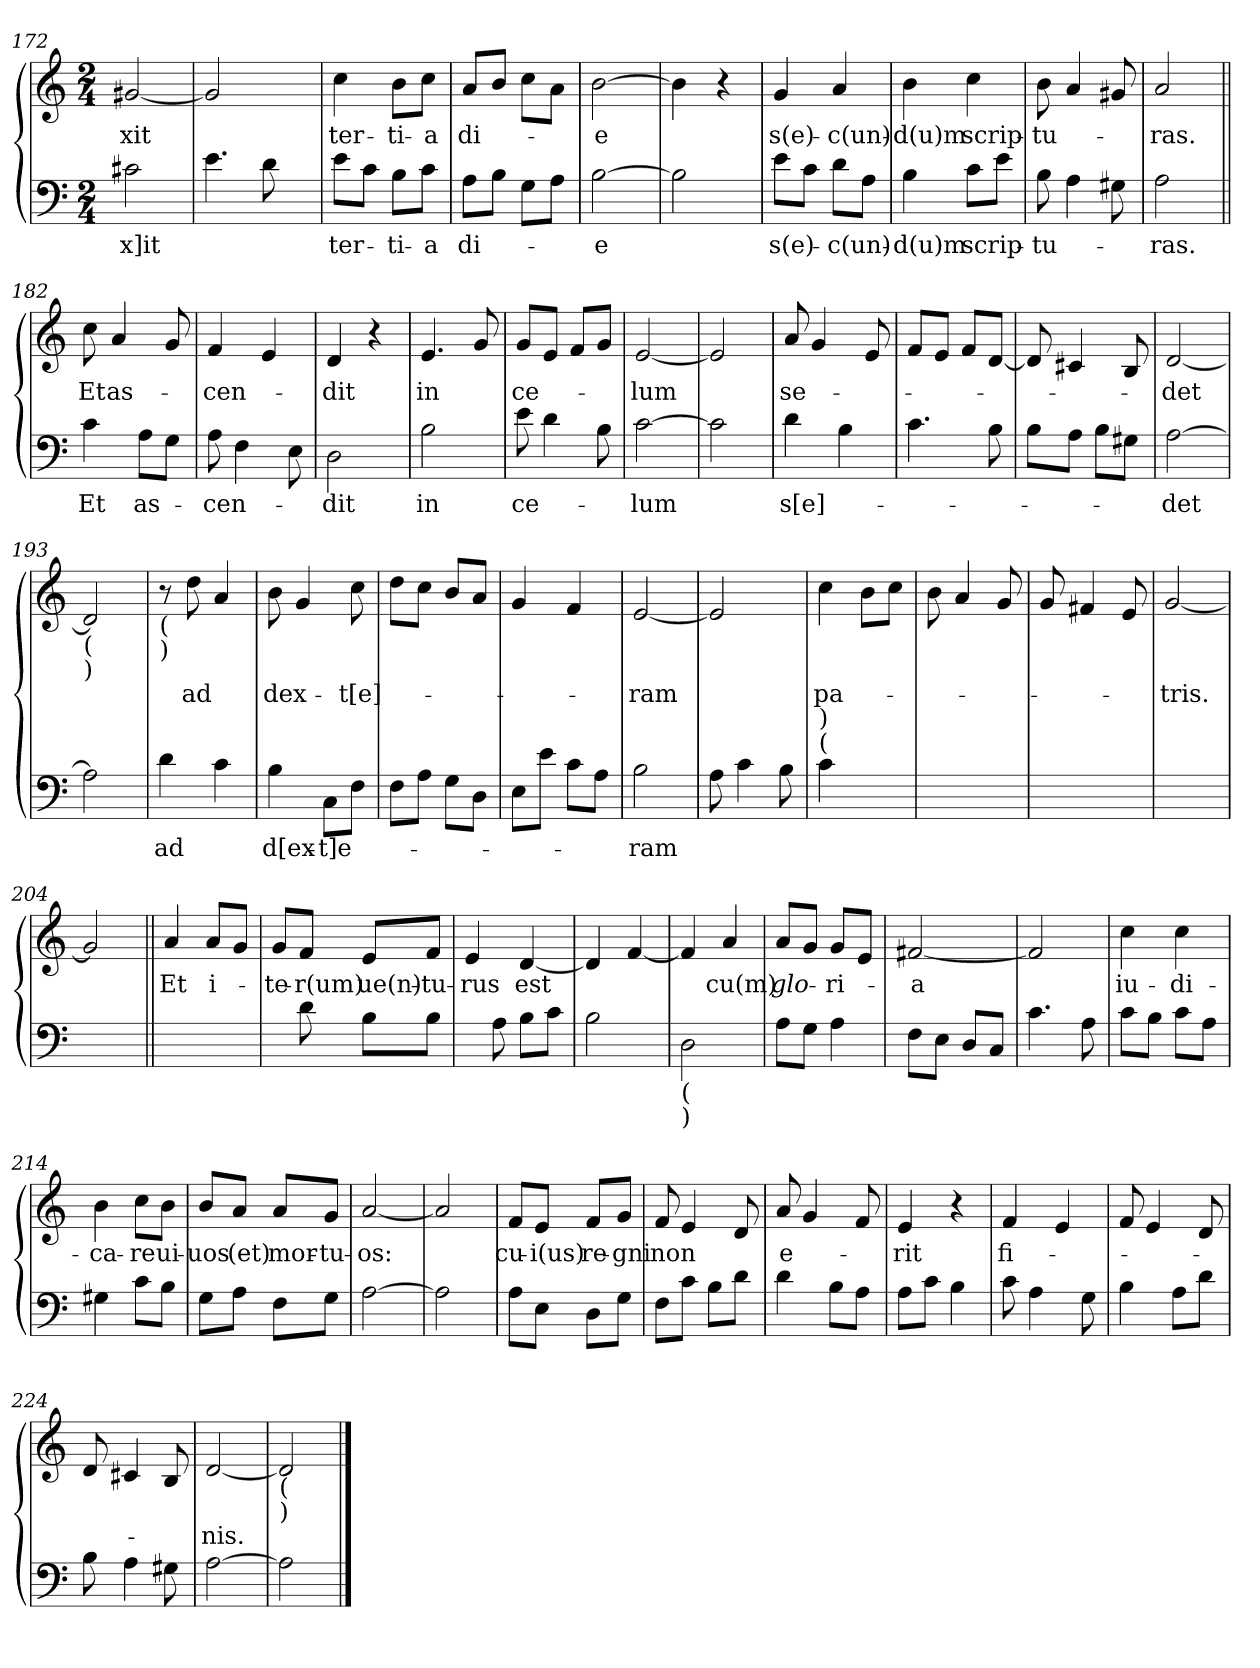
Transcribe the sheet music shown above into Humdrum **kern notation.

**kern	**text	**kern	**text
*part2	*part2	*part1	*part1
*staff2	*staff2	*staff1	*staff1
*clefF4	*	*clefG2	*
*k[]	*	*k[]	*
*C:	*	*C:	*
*M2/4	*	*M2/4	*
=172	=172	=172	=172
!	!LO:LY:b	!	!LO:LY:b
2c#X\	-x]it	[2g#X/	-xit
=173	=173	=173	=173
4.e\	.	2g#/]	.
8d\	.	.	.
=174	=174	=174	=174
!	!LO:LY:b	!	!LO:LY:b
8e\L	ter-	4cc\	ter-
8c\J	.	.	.
!	!LO:LY:b	!	!LO:LY:b
8B\L	-ti-	8b\L	-ti-
!	!LO:LY:b	!	!LO:LY:b
8c\J	-a	8cc\J	-a
=175	=175	=175	=175
!	!LO:LY:b	!	!LO:LY:b
8A\L	di-	8a/L	di-
8B\J	.	8b/J	.
8G\L	.	8cc\L	.
8A\J	.	8a\J	.
=176	=176	=176	=176
!	!LO:LY:b	!	!LO:LY:b
[2B\	-e	[2b\	-e
=177	=177	=177	=177
2B\]	.	4b\]	.
.	.	4r	.
!!LO:LB:g=z
=178	=178	=178	=178
!	!LO:LY:b	!	!LO:LY:b
8e\L	s(e)-	4g/	s(e)-
8c\J	.	.	.
!	!LO:LY:b	!	!LO:LY:b
8d\L	-c(un)-	4a/	-c(un)-
8A\J	.	.	.
=179	=179	=179	=179
!	!LO:LY:b	!	!LO:LY:b
4B\	-d(u)m	4b\	-d(u)m
!	!LO:LY:b	!	!LO:LY:b
8c\L	scrip-	4cc\	scrip-
8e\J	.	.	.
=180	=180	=180	=180
!	!LO:LY:b	!	!LO:LY:b
8B\	-tu-	8b\	-tu-
4A\	.	4a/	.
8G#X\	.	8g#X/	.
=181	=181	=181	=181
!	!LO:LY:b	!	!LO:LY:b
2A\	-ras.	2a/	-ras.
=182||	=182||	=182||	=182||
!	!LO:LY:b	!	!LO:LY:b
4c\	Et	8cc\	Et
!	!	!	!LO:LY:b
.	.	4a/	as-
!	!LO:LY:b	!	!
8A\L	as-	.	.
8G\J	.	8g/	.
=183	=183	=183	=183
!	!LO:LY:b	!	!LO:LY:b
8A\	-cen-	4f/	-cen-
4F\	.	.	.
.	.	4e/	.
8E\	.	.	.
=184	=184	=184	=184
!	!LO:LY:b	!	!LO:LY:b
2D\	-dit	4d/	-dit
.	.	4r	.
!!LO:LB:g=z
=185	=185	=185	=185
!	!LO:LY:b	!	!LO:LY:b
2B\	in	4.e/	in
.	.	8g/	.
=186	=186	=186	=186
!	!LO:LY:b	!	!LO:LY:b
8e\	ce-	8g/L	ce-
4d\	.	8e/J	.
.	.	8f/L	.
8B\	.	8g/J	.
=187	=187	=187	=187
!	!LO:LY:b	!	!LO:LY:b
[2c\	-lum	[2e/	-lum
=188	=188	=188	=188
2c\]	.	2e/]	.
=189	=189	=189	=189
!	!LO:LY:b	!	!LO:LY:b
4d\	s[e]-	8a/	se-
.	.	4g/	.
4B\	.	.	.
.	.	8e/	.
=190	=190	=190	=190
4.c\	.	8f/L	.
.	.	8e/J	.
.	.	8f/L	.
8B\	.	[8d/J	.
=191	=191	=191	=191
8B\L	.	8d/]	.
8A\J	.	4c#X/	.
8B\L	.	.	.
8G#X\J	.	8B/	.
=192	=192	=192	=192
!	!LO:LY:b	!	!LO:LY:b
[2A\	-det	[2d/	-det
=193	=193	=193	=193
!	!	!LO:TX:b:t=(	!
!	!	!LO:TX:b:t=)	!
2A\]	.	2d/]	.
!!LO:PB:g=z
=194	=194	=194	=194
!	!	!LO:TX:b:t=(	!
!	!	!LO:TX:b:t=)	!
!	!LO:LY:b	!	!
4d\	ad	8r	.
!	!	!	!LO:LY:b
.	.	8dd\	ad
4c\	.	4a/	.
=195	=195	=195	=195
!	!LO:LY:b	!	!LO:LY:b
4B\	d[ex-	8b\	dex-
.	.	4g/	.
!	!LO:LY:b	!	!
8C\L	-t]e-	.	.
!	!	!	!LO:LY:b
8F\J	.	8cc\	-t[e]-
=196	=196	=196	=196
8F\L	.	8dd\L	.
8A\J	.	8cc\J	.
8G\L	.	8b/L	.
8D\J	.	8a/J	.
=197	=197	=197	=197
8E\L	.	4g/	.
8e\J	.	.	.
8c\L	.	4f/	.
8A\J	.	.	.
=198	=198	=198	=198
!	!LO:LY:b	!	!LO:LY:b
2B\	-ram	[2e/	-ram
=199	=199	=199	=199
8A\	.	2e/]	.
4c\	.	.	.
8B\	.	.	.
=200	=200	=200	=200
!LO:TX:a:t=(	!	!	!
!LO:TX:a:t=)	!	!	!
!	!	!	!LO:LY:b
4c	.	4cc\	pa-
4ryy	.	8b\L	.
.	.	8cc\J	.
!!LO:LB:g=z
=201	=201	=201	=201
2ryy	.	8b\	.
.	.	4a/	.
.	.	8g/	.
=202	=202	=202	=202
2ryy	.	8g/	.
.	.	4f#X/	.
.	.	8e/	.
=203	=203	=203	=203
!	!	!	!LO:LY:b
2ryy	.	[2g/	-tris.
=204	=204	=204	=204
2ryy	.	2g/]	.
=205||	=205||	=205||	=205||
!	!	!	!LO:LY:b
2ryy	.	4a/	Et
!	!	!	!LO:LY:b
.	.	8a/L	i-
.	.	8g/J	.
=206	=206	=206	=206
!	!	!	!LO:LY:b
8ryy	.	8g/L	-te-
!	!	!	!LO:LY:b
8d\	.	8f/J	-r(um)
!	!	!	!LO:LY:b
8B\L	.	8e/L	ue(n)-
!	!	!	!LO:LY:b
8B\J	.	8f/J	-tu-
=207	=207	=207	=207
!	!	!	!LO:LY:b
8ryy	.	4e/	-rus
8A\	.	.	.
!	!	!	!LO:LY:b
8B\L	.	[4d/	est
8c\J	.	.	.
=208	=208	=208	=208
2B\	.	4d/]	.
.	.	[4f/	.
!!LO:LB:g=z
=209	=209	=209	=209
!LO:TX:b:t=(	!	!	!
!LO:TX:b:t=)	!	!	!
2D\	.	4f/]	.
!	!	!	!LO:LY:b
.	.	4a/	cu(m)
=210	=210	=210	=210
!	!	!	!LO:LY:b
8A\L	.	8a/L	glo<i>-
8G\J	.	8g/J	.
!	!	!	!LO:LY:b
4A\	.	8g/L	-ri-
.	.	8e/J	.
=211	=211	=211	=211
!	!	!	!LO:LY:b
8F\L	.	[2f#X>/	-a
8E\J	.	.	.
8D/L	.	.	.
8C/J	.	.	.
=212	=212	=212	=212
4.c\	.	2f#/]	.
8A\	.	.	.
=213	=213	=213	=213
!	!	!	!LO:LY:b
8c\L	.	4cc\	iu-
8B\J	.	.	.
!	!	!	!LO:LY:b
8c\L	.	4cc\	-di-
8A\J	.	.	.
=214	=214	=214	=214
!	!	!	!LO:LY:b
4G#X\	.	4b\	-ca-
!	!	!	!LO:LY:b
8c\L	.	8cc\L	-re
!	!	!	!LO:LY:b
8B\J	.	8b\J	ui-
=215	=215	=215	=215
!	!	!	!LO:LY:b
8G\L	.	8b/L	-uos
!	!	!	!LO:LY:b
8A\J	.	8a/J	(et)
!	!	!	!LO:LY:b
8F\L	.	8a/L	mor-
!	!	!	!LO:LY:b
8G\J	.	8g/J	-tu-
=216	=216	=216	=216
!	!	!	!LO:LY:b
[2A\	.	[2a/	-os:
=217	=217	=217	=217
2A\]	.	2a/]	.
!!LO:LB:g=z
=218	=218	=218	=218
!	!	!	!LO:LY:b
8A\L	.	8f/L	cu-
!	!	!	!LO:LY:b
8E\J	.	8e/J	-i(us)
!	!	!	!LO:LY:b
8D\L	.	8f/L	re-
!	!	!	!LO:LY:b
8G\J	.	8g/J	-gni
=219	=219	=219	=219
!	!	!	!LO:LY:b
8F\L	.	8f/	non
8c\J	.	4e/	.
8B\L	.	.	.
8d\J	.	8d/	.
=220	=220	=220	=220
!	!	!	!LO:LY:b
4d\	.	8a/	e-
.	.	4g/	.
8B\L	.	.	.
8A\J	.	8f/	.
=221	=221	=221	=221
!	!	!	!LO:LY:b
8A\L	.	4e/	-rit
8c\J	.	.	.
4B\	.	4r	.
=222	=222	=222	=222
!	!	!	!LO:LY:b
8c\	.	4f/	fi-
4A\	.	.	.
.	.	4e/	.
8G\	.	.	.
=223	=223	=223	=223
4B\	.	8f/	.
.	.	4e/	.
8A\L	.	.	.
8d\J	.	8d/	.
=224	=224	=224	=224
8B\	.	8d/	.
4A\	.	4c#X/	.
8G#X\	.	8B/	.
=225	=225	=225	=225
!	!	!	!LO:LY:b
[2A\	.	[2d/	-nis.
=226	=226	=226	=226
!	!	!LO:TX:b:t=(	!
!	!	!LO:TX:b:t=)	!
2A\]	.	2d/]	.
==	==	==	==
*-	*-	*-	*-
